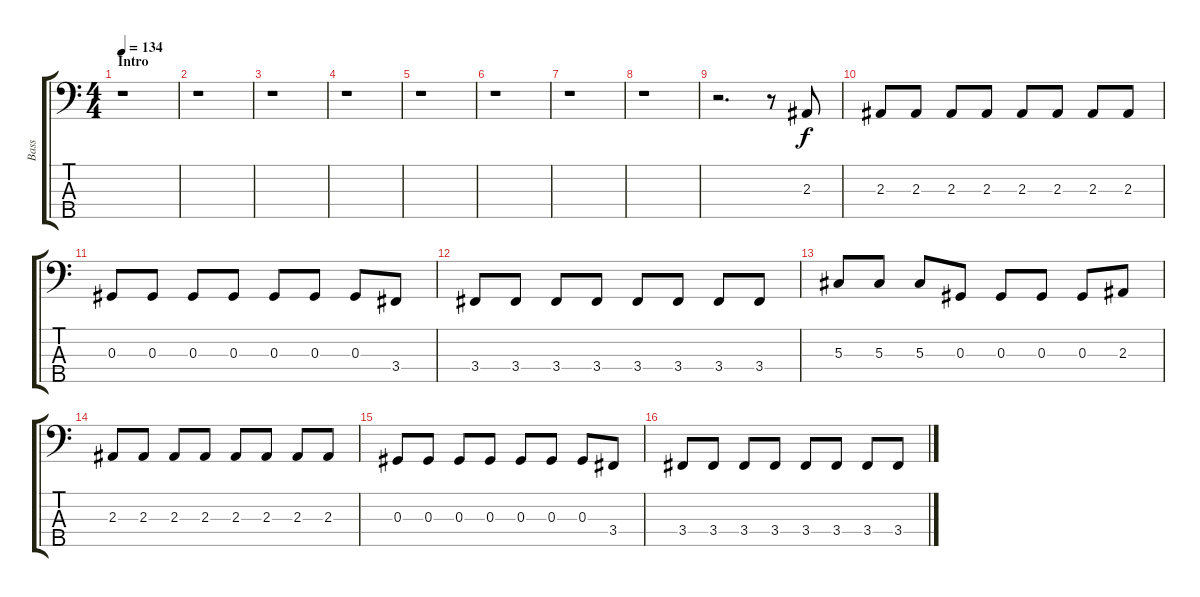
\track ("Bass" "Bass") {instrument electricbasspick}
\staff {score tabs}
\tuning (Gb2 Db2 Ab1 Eb1 Bb0) {hide}
\ts (4 4)
\section ("" "Intro")
\tempo 134
\clef f4
\ks c
r.1{dy f instrument electricbasspick} |
r.1 |
r.1 |
r.1 |
r.1 |
r.1 |
r.1 |
r.1 |
r.2{d} r.8 2.3.8 |
2.3.8 2.3.8 2.3.8 2.3.8 2.3.8 2.3.8 2.3.8 2.3.8 |
0.3.8 0.3.8 0.3.8 0.3.8 0.3.8 0.3.8 0.3.8 3.4.8 |
3.4.8 3.4.8 3.4.8 3.4.8 3.4.8 3.4.8 3.4.8 3.4.8 |
5.3.8 5.3.8 5.3.8 0.3.8 0.3.8 0.3.8 0.3.8 2.3.8 |
2.3.8 2.3.8 2.3.8 2.3.8 2.3.8 2.3.8 2.3.8 2.3.8 |
0.3.8 0.3.8 0.3.8 0.3.8 0.3.8 0.3.8 0.3.8 3.4.8 |
3.4.8 3.4.8 3.4.8 3.4.8 3.4.8 3.4.8 3.4.8 3.4.8
